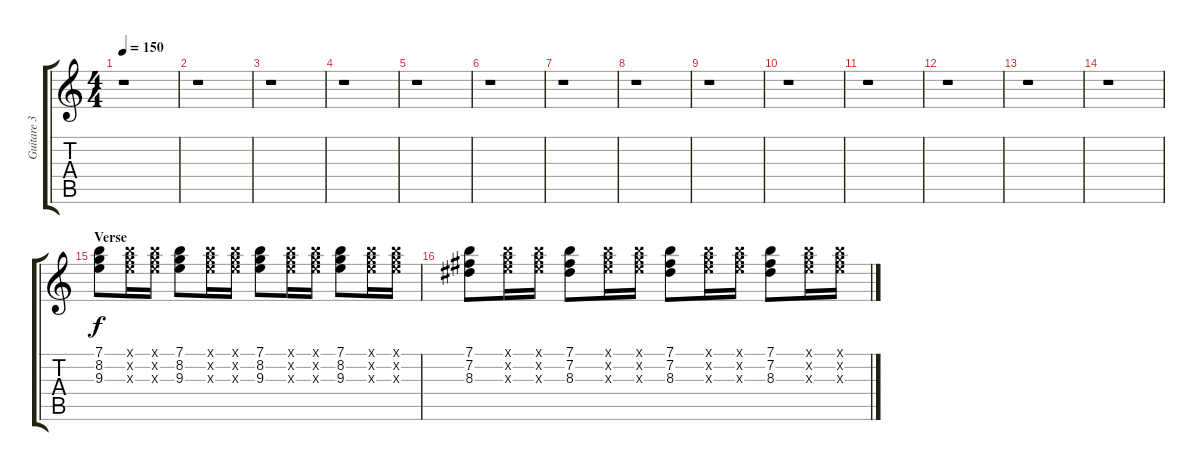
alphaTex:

\track ("Guitare 3" "Guitare 3") {instrument electricguitarclean}
\staff {score tabs}
\tuning (E4 B3 G3 D3 A2 D2) {hide}
\ts (4 4)
\tempo 150
\clef g2
\ks c
r.1{dy f} |
r.1 |
r.1 |
r.1 |
r.1 |
r.1 |
r.1 |
r.1 |
r.1 |
r.1 |
r.1 |
r.1 |
r.1 |
r.1 |
\section ("" "Verse")
(7.1 8.2 9.3).8 (7.1{x} 8.2{x} 9.3{x}).16 (7.1{x} 8.2{x} 9.3{x}).16 (7.1 8.2 9.3).8 (7.1{x} 8.2{x} 9.3{x}).16 (7.1{x} 8.2{x} 9.3{x}).16 (7.1 8.2 9.3).8 (7.1{x} 8.2{x} 9.3{x}).16 (7.1{x} 8.2{x} 9.3{x}).16 (7.1 8.2 9.3).8 (7.1{x} 8.2{x} 9.3{x}).16 (7.1{x} 8.2{x} 9.3{x}).16 |
(7.1 7.2 8.3).8 (7.1{x} 8.2{x} 9.3{x}).16 (7.1{x} 8.2{x} 9.3{x}).16 (7.1 7.2 8.3).8 (7.1{x} 8.2{x} 9.3{x}).16 (7.1{x} 8.2{x} 9.3{x}).16 (7.1 7.2 8.3).8 (7.1{x} 8.2{x} 9.3{x}).16 (7.1{x} 8.2{x} 9.3{x}).16 (7.1 7.2 8.3).8 (7.1{x} 8.2{x} 9.3{x}).16 (7.1{x} 8.2{x} 9.3{x}).16
